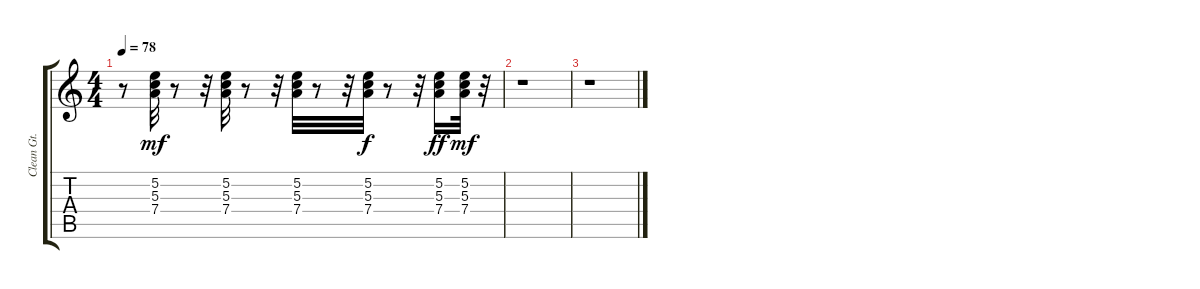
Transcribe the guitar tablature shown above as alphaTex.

\track ("Clean Gt.           " "Clean Gt. ") {instrument electricguitarclean}
\staff {score tabs}
\tuning (E4 B3 G3 D3 A2 E2) {hide}
\ts (4 4)
\tempo 78
\clef g2
\ks c
r.8{dy mf} (5.2 5.3 7.4).32 r.8 r.32 (5.2 5.3 7.4).32 r.8 r.32 (5.2 5.3 7.4).32 r.8 r.32 (5.2 5.3 7.4).32{dy f} r.8 r.32 (5.2 5.3 7.4).16{dy ff} (5.2 5.3 7.4).32{dy mf} r.32 |
r.1 |
r.1
